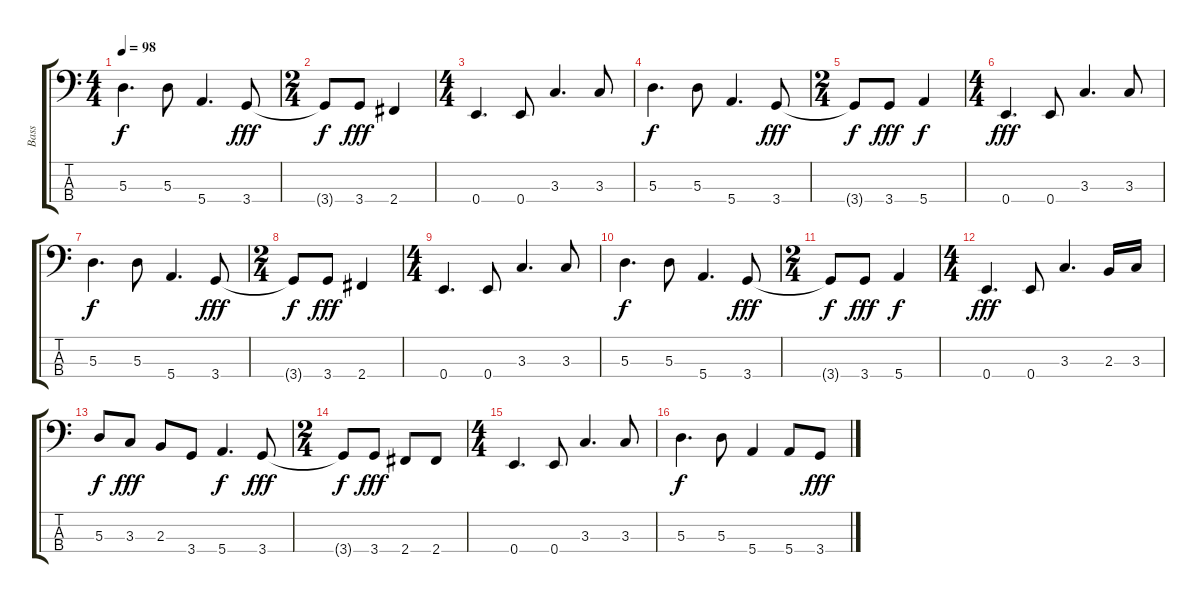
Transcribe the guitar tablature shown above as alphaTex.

\track ("Bass" "Bass") {instrument electricbassfinger}
\staff {score tabs}
\tuning (G2 D2 A1 E1) {hide}
\ts (4 4)
\tempo 98
\clef f4
\ks c
5.3.4{d dy f} 5.3.8 5.4.4{d} 3.4.8{dy fff} |
\ts (2 4)
3.4{t}.8{dy f} 3.4.8{dy fff} 2.4.4 |
\ts (4 4)
0.4.4{d} 0.4.8 3.3.4{d} 3.3.8 |
5.3.4{d dy f} 5.3.8 5.4.4{d} 3.4.8{dy fff} |
\ts (2 4)
3.4{t}.8{dy f} 3.4.8{dy fff} 5.4.4{dy f} |
\ts (4 4)
0.4.4{d dy fff} 0.4.8 3.3.4{d} 3.3.8 |
5.3.4{d dy f} 5.3.8 5.4.4{d} 3.4.8{dy fff} |
\ts (2 4)
3.4{t}.8{dy f} 3.4.8{dy fff} 2.4.4 |
\ts (4 4)
0.4.4{d} 0.4.8 3.3.4{d} 3.3.8 |
5.3.4{d dy f} 5.3.8 5.4.4{d} 3.4.8{dy fff} |
\ts (2 4)
3.4{t}.8{dy f} 3.4.8{dy fff} 5.4.4{dy f} |
\ts (4 4)
0.4.4{d dy fff} 0.4.8 3.3.4{d} 2.3.16 3.3.16 |
5.3.8{dy f} 3.3.8{dy fff} 2.3.8 3.4.8 5.4.4{d dy f} 3.4.8{dy fff} |
\ts (2 4)
3.4{t}.8{dy f} 3.4.8{dy fff} 2.4.8 2.4.8 |
\ts (4 4)
0.4.4{d} 0.4.8 3.3.4{d} 3.3.8 |
5.3.4{d dy f} 5.3.8 5.4.4 5.4.8 3.4.8{dy fff}
